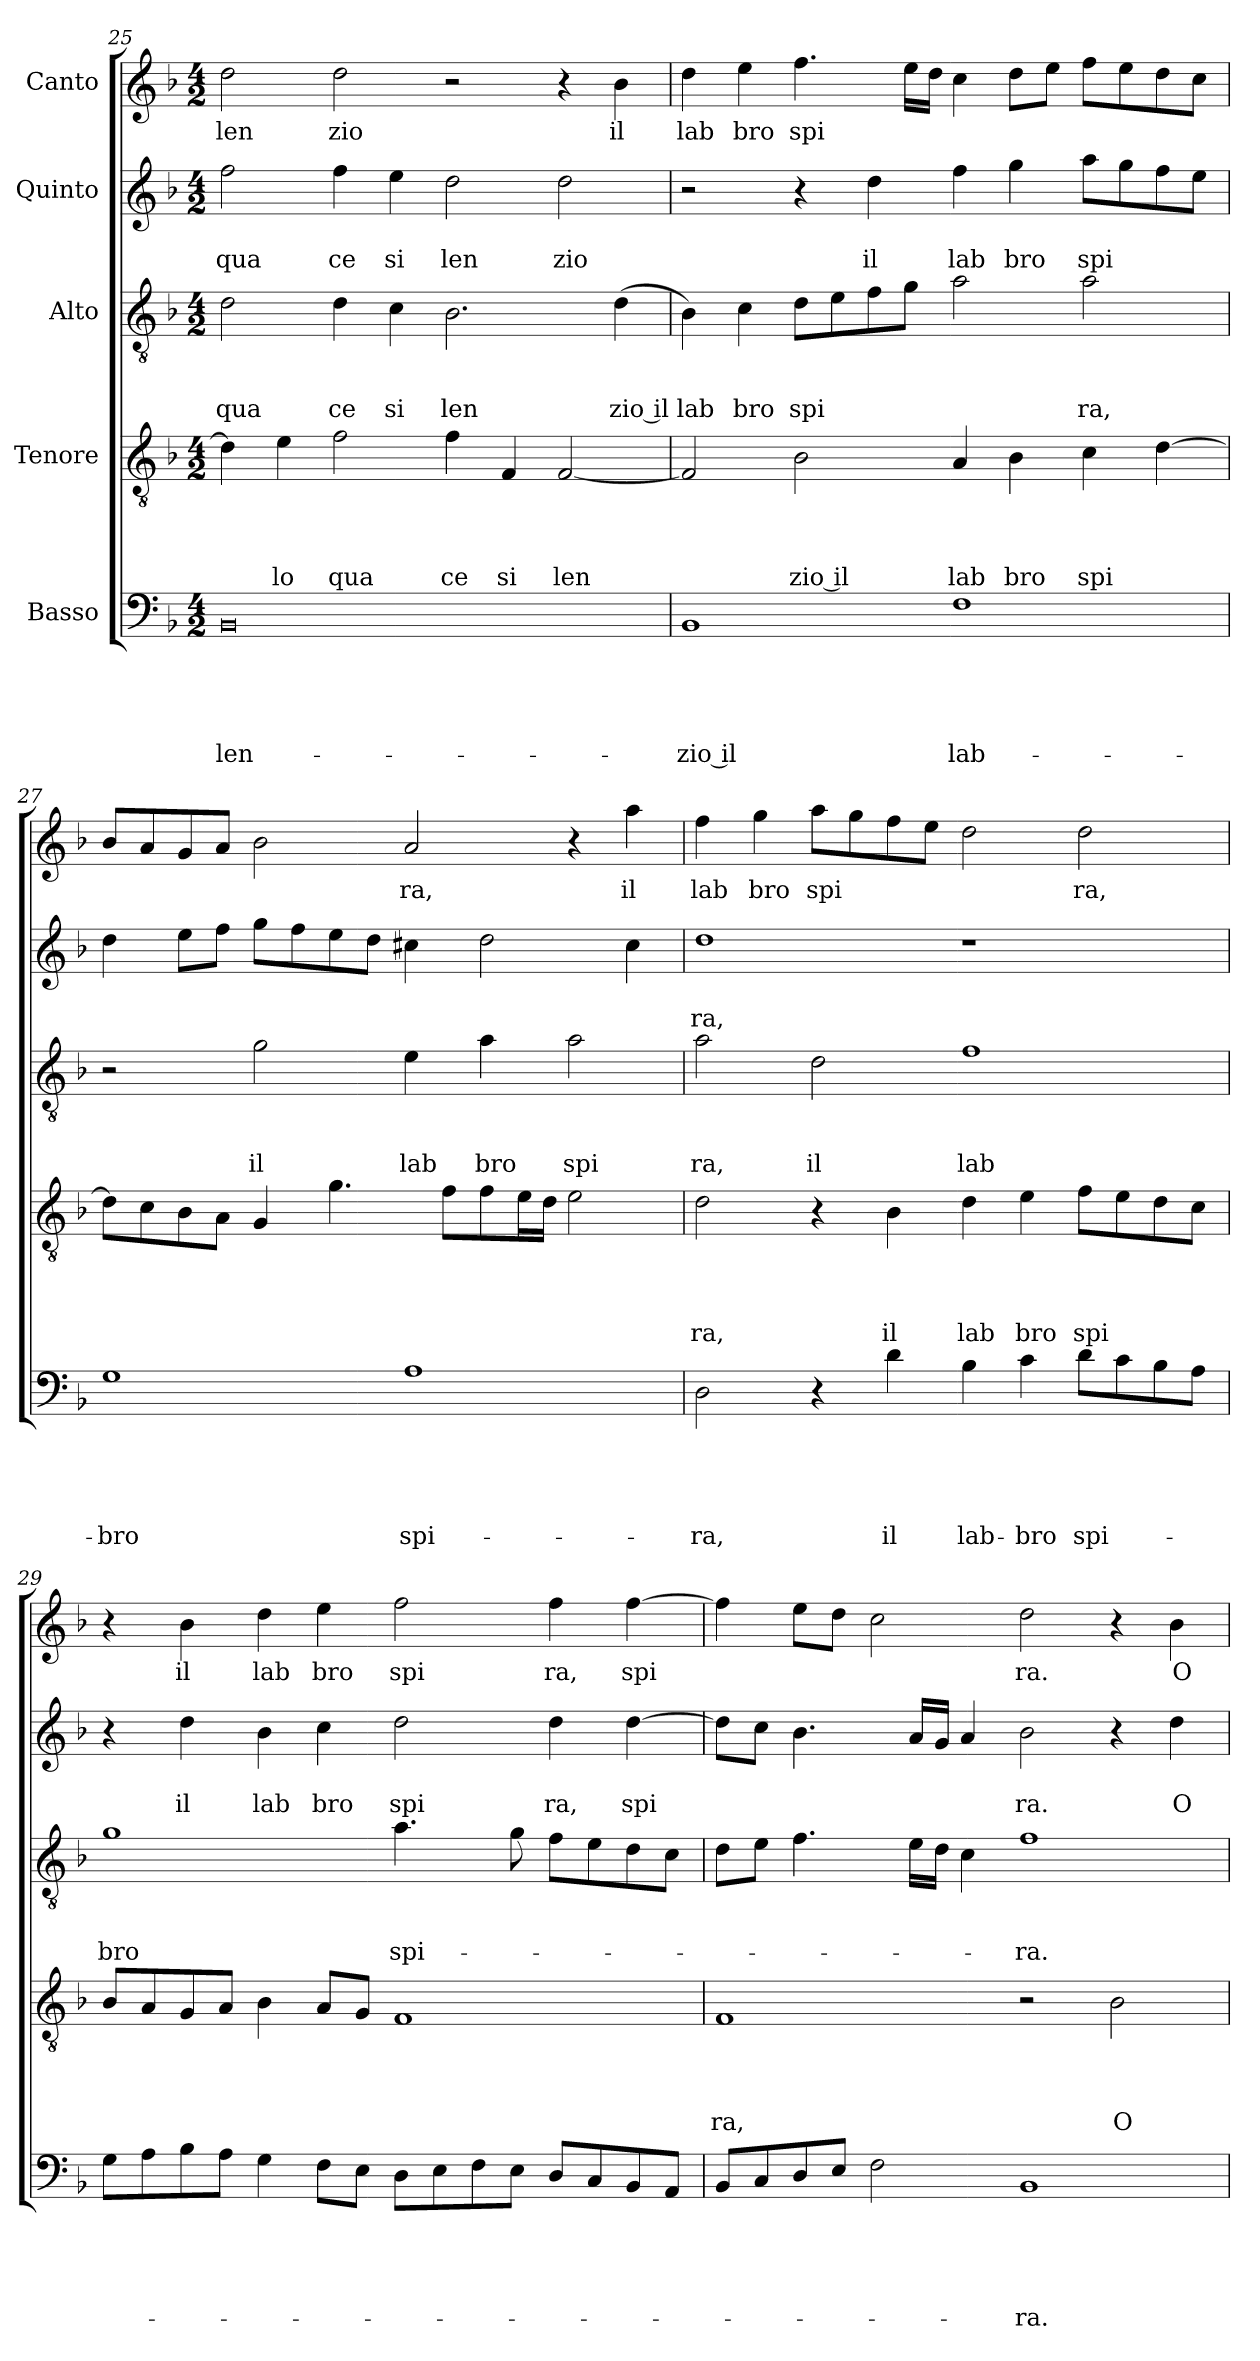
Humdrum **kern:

**kern	**text	**text	**text	**text	**text	**kern	**text	**text	**text	**text	**kern	**text	**text	**text	**kern	**text	**text	**kern	**text
*part5	*part5	*part5	*part5	*part5	*part5	*part4	*part4	*part4	*part4	*part4	*part3	*part3	*part3	*part3	*part2	*part2	*part2	*part1	*part1
*staff5	*staff5	*staff5	*staff5	*staff5	*staff5	*staff4	*staff4	*staff4	*staff4	*staff4	*staff3	*staff3	*staff3	*staff3	*staff2	*staff2	*staff2	*staff1	*staff1
*I"Basso	*	*	*	*	*	*I"Tenore	*	*	*	*	*I"Alto	*	*	*	*I"Quinto	*	*	*I"Canto	*
*clefF4	*	*	*	*	*	*clefGv2	*	*	*	*	*clefGv2	*	*	*	*clefG2	*	*	*clefG2	*
*k[b-]	*	*	*	*	*	*k[b-]	*	*	*	*	*k[b-]	*	*	*	*k[b-]	*	*	*k[b-]	*
*F:	*	*	*	*	*	*F:	*	*	*	*	*F:	*	*	*	*F:	*	*	*F:	*
*M4/2	*	*	*	*	*	*M4/2	*	*	*	*	*M4/2	*	*	*	*M4/2	*	*	*M4/2	*
=25	=25	=25	=25	=25	=25	=25	=25	=25	=25	=25	=25	=25	=25	=25	=25	=25	=25	=25	=25
!	!	!	!	!	!LO:LY:b	!	!	!	!	!	!	!	!	!LO:LY:b	!	!	!LO:LY:b	!	!LO:LY:b
0BB-	.	.	.	.	-len-	4d\]	.	.	.	.	2d\	.	.	qua	2ff\	.	qua	2dd\	len
!	!	!	!	!	!	!	!	!	!	!LO:LY:b	!	!	!	!	!	!	!	!	!
.	.	.	.	.	.	4e\	.	.	.	lo	.	.	.	.	.	.	.	.	.
!	!	!	!	!	!	!	!	!	!	!LO:LY:b	!	!	!	!LO:LY:b	!	!	!LO:LY:b	!	!LO:LY:b
.	.	.	.	.	.	2f\	.	.	.	qua	4d\	.	.	ce	4ff\	.	ce	2dd\	zio
!	!	!	!	!	!	!	!	!	!	!	!	!	!	!LO:LY:b	!	!	!LO:LY:b	!	!
.	.	.	.	.	.	.	.	.	.	.	4c\	.	.	si	4ee\	.	si	.	.
!	!	!	!	!	!	!	!	!	!	!LO:LY:b	!	!	!	!LO:LY:b	!	!	!LO:LY:b	!	!
.	.	.	.	.	.	4f\	.	.	.	ce	2.B-\	.	.	len	2dd\	.	len	2r	.
!	!	!	!	!	!	!	!	!	!	!LO:LY:b	!	!	!	!	!	!	!	!	!
.	.	.	.	.	.	4F/	.	.	.	si	.	.	.	.	.	.	.	.	.
!	!	!	!	!	!	!	!	!	!	!LO:LY:b	!	!	!	!	!	!	!LO:LY:b	!	!
.	.	.	.	.	.	[<2F/	.	.	.	len	.	.	.	.	2dd\	.	zio	4r	.
!	!	!	!	!	!	!	!	!	!	!	!	!	!	!LO:LY:b:rj	!	!	!	!	!LO:LY:b
.	.	.	.	.	.	.	.	.	.	.	(<4d\	.	.	zio il	.	.	.	4b-\	il
=26	=26	=26	=26	=26	=26	=26	=26	=26	=26	=26	=26	=26	=26	=26	=26	=26	=26	=26	=26
!	!	!	!	!	!LO:LY:b:rj	!	!	!	!	!	!	!	!	!LO:LY:b	!	!	!	!	!LO:LY:b
1BB-	.	.	.	.	-zio il	2F/]	.	.	.	.	4B-\)	.	.	lab	2r	.	.	4dd\	lab
!	!	!	!	!	!	!	!	!	!	!	!	!	!	!LO:LY:b	!	!	!	!	!LO:LY:b
.	.	.	.	.	.	.	.	.	.	.	4c\	.	.	bro	.	.	.	4ee\	bro
!	!	!	!	!	!	!	!	!	!	!LO:LY:b:rj	!	!	!	!LO:LY:b	!	!	!	!	!LO:LY:b
.	.	.	.	.	.	2B-\	.	.	.	zio il	8d\L	.	.	spi	4r	.	.	4.ff\	spi
.	.	.	.	.	.	.	.	.	.	.	8e\	.	.	.	.	.	.	.	.
!	!	!	!	!	!	!	!	!	!	!	!	!	!	!	!	!	!LO:LY:b	!	!
.	.	.	.	.	.	.	.	.	.	.	8f\	.	.	.	4dd\	.	il	.	.
.	.	.	.	.	.	.	.	.	.	.	8g\J	.	.	.	.	.	.	16ee\LL	.
.	.	.	.	.	.	.	.	.	.	.	.	.	.	.	.	.	.	16dd\JJ	.
!	!	!	!	!	!LO:LY:b	!	!	!	!	!LO:LY:b	!	!	!	!	!	!	!LO:LY:b	!	!
1F	.	.	.	.	lab-	4A/	.	.	.	lab	2a\	.	.	.	4ff\	.	lab	4cc\	.
!	!	!	!	!	!	!	!	!	!	!LO:LY:b	!	!	!	!	!	!	!LO:LY:b	!	!
.	.	.	.	.	.	4B-\	.	.	.	bro	.	.	.	.	4gg\	.	bro	8dd\L	.
.	.	.	.	.	.	.	.	.	.	.	.	.	.	.	.	.	.	8ee\J	.
!	!	!	!	!	!	!	!	!	!	!LO:LY:b	!	!	!	!LO:LY:b	!	!	!LO:LY:b	!	!
.	.	.	.	.	.	4c\	.	.	.	spi	2a\	.	.	ra,	8aa\L	.	spi	8ff\L	.
.	.	.	.	.	.	.	.	.	.	.	.	.	.	.	8gg\	.	.	8ee\	.
.	.	.	.	.	.	[>4d\	.	.	.	.	.	.	.	.	8ff\	.	.	8dd\	.
.	.	.	.	.	.	.	.	.	.	.	.	.	.	.	8ee\J	.	.	8cc\J	.
=27	=27	=27	=27	=27	=27	=27	=27	=27	=27	=27	=27	=27	=27	=27	=27	=27	=27	=27	=27
!	!	!	!	!	!LO:LY:b	!	!	!	!	!	!	!	!	!	!	!	!	!	!
1G	.	.	.	.	-bro	8d\L]	.	.	.	.	2r	.	.	.	4dd\	.	.	8b-/L	.
.	.	.	.	.	.	8c\	.	.	.	.	.	.	.	.	.	.	.	8a/	.
.	.	.	.	.	.	8B-\	.	.	.	.	.	.	.	.	8ee\L	.	.	8g/	.
.	.	.	.	.	.	8A\J	.	.	.	.	.	.	.	.	8ff\J	.	.	8a/J	.
!	!	!	!	!	!	!	!	!	!	!	!	!	!	!LO:LY:b	!	!	!	!	!
.	.	.	.	.	.	4G/	.	.	.	.	2g\	.	.	il	8gg\L	.	.	2b-\	.
.	.	.	.	.	.	.	.	.	.	.	.	.	.	.	8ff\	.	.	.	.
.	.	.	.	.	.	4.g\	.	.	.	.	.	.	.	.	8ee\	.	.	.	.
.	.	.	.	.	.	.	.	.	.	.	.	.	.	.	8dd\J	.	.	.	.
!	!	!	!	!	!LO:LY:b	!	!	!	!	!	!	!	!	!LO:LY:b	!	!	!	!	!LO:LY:b
1A	.	.	.	.	spi-	.	.	.	.	.	4e\	.	.	lab	4cc#X\	.	.	2a/	ra,
.	.	.	.	.	.	8f\L	.	.	.	.	.	.	.	.	.	.	.	.	.
!	!	!	!	!	!	!	!	!	!	!	!	!	!	!LO:LY:b	!	!	!	!	!
.	.	.	.	.	.	8f\	.	.	.	.	4a\	.	.	bro	2dd\	.	.	.	.
.	.	.	.	.	.	16e\L	.	.	.	.	.	.	.	.	.	.	.	.	.
.	.	.	.	.	.	16d\JJ	.	.	.	.	.	.	.	.	.	.	.	.	.
!	!	!	!	!	!	!	!	!	!	!	!	!	!	!LO:LY:b	!	!	!	!	!
.	.	.	.	.	.	2e\	.	.	.	.	2a\	.	.	spi	.	.	.	4r	.
!	!	!	!	!	!	!	!	!	!	!	!	!	!	!	!	!	!	!	!LO:LY:b
.	.	.	.	.	.	.	.	.	.	.	.	.	.	.	4cc#\	.	.	4aa\	il
=28	=28	=28	=28	=28	=28	=28	=28	=28	=28	=28	=28	=28	=28	=28	=28	=28	=28	=28	=28
!	!	!	!	!	!LO:LY:b	!	!	!	!	!LO:LY:b	!	!	!	!LO:LY:b	!	!	!LO:LY:b	!	!LO:LY:b
2D\	.	.	.	.	-ra,	2d\	.	.	.	ra,	2a\	.	.	ra,	1dd	.	ra,	4ff\	lab
!	!	!	!	!	!	!	!	!	!	!	!	!	!	!	!	!	!	!	!LO:LY:b
.	.	.	.	.	.	.	.	.	.	.	.	.	.	.	.	.	.	4gg\	bro
!	!	!	!	!	!	!	!	!	!	!	!	!	!	!LO:LY:b	!	!	!	!	!LO:LY:b
4r	.	.	.	.	.	4r	.	.	.	.	2d\	.	.	il	.	.	.	8aa\L	spi
.	.	.	.	.	.	.	.	.	.	.	.	.	.	.	.	.	.	8gg\	.
!	!	!	!	!	!LO:LY:b	!	!	!	!	!LO:LY:b	!	!	!	!	!	!	!	!	!
4d\	.	.	.	.	il	4B-\	.	.	.	il	.	.	.	.	.	.	.	8ff\	.
.	.	.	.	.	.	.	.	.	.	.	.	.	.	.	.	.	.	8ee\J	.
!	!	!	!	!	!LO:LY:b	!	!	!	!	!LO:LY:b	!	!	!	!LO:LY:b	!	!	!	!	!
4B-\	.	.	.	.	lab-	4d\	.	.	.	lab	1f	.	.	lab	1r	.	.	2dd\	.
!	!	!	!	!	!LO:LY:b	!	!	!	!	!LO:LY:b	!	!	!	!	!	!	!	!	!
4c\	.	.	.	.	-bro	4e\	.	.	.	bro	.	.	.	.	.	.	.	.	.
!	!	!	!	!	!LO:LY:b	!	!	!	!	!LO:LY:b	!	!	!	!	!	!	!	!	!LO:LY:b
8d\L	.	.	.	.	spi-	8f\L	.	.	.	spi	.	.	.	.	.	.	.	2dd\	ra,
8c\	.	.	.	.	.	8e\	.	.	.	.	.	.	.	.	.	.	.	.	.
8B-\	.	.	.	.	.	8d\	.	.	.	.	.	.	.	.	.	.	.	.	.
8A\J	.	.	.	.	.	8c\J	.	.	.	.	.	.	.	.	.	.	.	.	.
!!LO:PB:g=z
=29	=29	=29	=29	=29	=29	=29	=29	=29	=29	=29	=29	=29	=29	=29	=29	=29	=29	=29	=29
!	!	!	!	!	!	!	!	!	!	!	!	!	!	!LO:LY:b	!	!	!	!	!
8G\L	.	.	.	.	.	8B-/L	.	.	.	.	1g	.	.	bro	4r	.	.	4r	.
8A\	.	.	.	.	.	8A/	.	.	.	.	.	.	.	.	.	.	.	.	.
!	!	!	!	!	!	!	!	!	!	!	!	!	!	!	!	!	!LO:LY:b	!	!LO:LY:b
8B-\	.	.	.	.	.	8G/	.	.	.	.	.	.	.	.	4dd\	.	il	4b-\	il
8A\J	.	.	.	.	.	8A/J	.	.	.	.	.	.	.	.	.	.	.	.	.
!	!	!	!	!	!	!	!	!	!	!	!	!	!	!	!	!	!LO:LY:b	!	!LO:LY:b
4G\	.	.	.	.	.	4B-\	.	.	.	.	.	.	.	.	4b-\	.	lab	4dd\	lab
!	!	!	!	!	!	!	!	!	!	!	!	!	!	!	!	!	!LO:LY:b	!	!LO:LY:b
8F\L	.	.	.	.	.	8A/L	.	.	.	.	.	.	.	.	4cc\	.	bro	4ee\	bro
8E\J	.	.	.	.	.	8G/J	.	.	.	.	.	.	.	.	.	.	.	.	.
!	!	!	!	!	!	!	!	!	!	!	!	!	!	!LO:LY:b	!	!	!LO:LY:b	!	!LO:LY:b
8D\L	.	.	.	.	.	1F	.	.	.	.	4.a\	.	.	spi-	2dd\	.	spi	2ff\	spi
8E\	.	.	.	.	.	.	.	.	.	.	.	.	.	.	.	.	.	.	.
8F\	.	.	.	.	.	.	.	.	.	.	.	.	.	.	.	.	.	.	.
8E\J	.	.	.	.	.	.	.	.	.	.	8g\	.	.	.	.	.	.	.	.
!	!	!	!	!	!	!	!	!	!	!	!	!	!	!	!	!	!LO:LY:b	!	!LO:LY:b
8D/L	.	.	.	.	.	.	.	.	.	.	8f\L	.	.	.	4dd\	.	ra,	4ff\	ra,
8C/	.	.	.	.	.	.	.	.	.	.	8e\	.	.	.	.	.	.	.	.
!	!	!	!	!	!	!	!	!	!	!	!	!	!	!	!	!	!LO:LY:b	!	!LO:LY:b
8BB-/	.	.	.	.	.	.	.	.	.	.	8d\	.	.	.	[>4dd\	.	spi	[>4ff\	spi
8AA/J	.	.	.	.	.	.	.	.	.	.	8c\J	.	.	.	.	.	.	.	.
=30	=30	=30	=30	=30	=30	=30	=30	=30	=30	=30	=30	=30	=30	=30	=30	=30	=30	=30	=30
!	!	!	!	!	!	!	!	!	!	!LO:LY:b	!	!	!	!	!	!	!	!	!
8BB-/L	.	.	.	.	.	1F	.	.	.	ra,	8d\L	.	.	.	8dd\L]	.	.	4ff\]	.
8C/	.	.	.	.	.	.	.	.	.	.	8e\J	.	.	.	8cc\J	.	.	.	.
8D/	.	.	.	.	.	.	.	.	.	.	4.f\	.	.	.	4.b-\	.	.	8ee\L	.
8E/J	.	.	.	.	.	.	.	.	.	.	.	.	.	.	.	.	.	8dd\J	.
2F\	.	.	.	.	.	.	.	.	.	.	.	.	.	.	.	.	.	2cc\	.
.	.	.	.	.	.	.	.	.	.	.	16e\LL	.	.	.	16a/LL	.	.	.	.
.	.	.	.	.	.	.	.	.	.	.	16d\JJ	.	.	.	16g/JJ	.	.	.	.
.	.	.	.	.	.	.	.	.	.	.	4c\	.	.	.	4a/	.	.	.	.
!	!	!	!	!	!LO:LY:b	!	!	!	!	!	!	!	!	!LO:LY:b	!	!	!LO:LY:b	!	!LO:LY:b
1BB-	.	.	.	.	-ra.	2r	.	.	.	.	1f	.	.	-ra.	2b-\	.	ra.	2dd\	ra.
!	!	!	!	!	!	!	!	!	!	!LO:LY:b	!	!	!	!	!	!	!	!	!
.	.	.	.	.	.	2B-\	.	.	.	O	.	.	.	.	4r	.	.	4r	.
!	!	!	!	!	!	!	!	!	!	!	!	!	!	!	!	!	!LO:LY:b	!	!LO:LY:b
.	.	.	.	.	.	.	.	.	.	.	.	.	.	.	4dd\	.	O	4b-\	O
=	=	=	=	=	=	=	=	=	=	=	=	=	=	=	=	=	=	=	=
*-	*-	*-	*-	*-	*-	*-	*-	*-	*-	*-	*-	*-	*-	*-	*-	*-	*-	*-	*-
